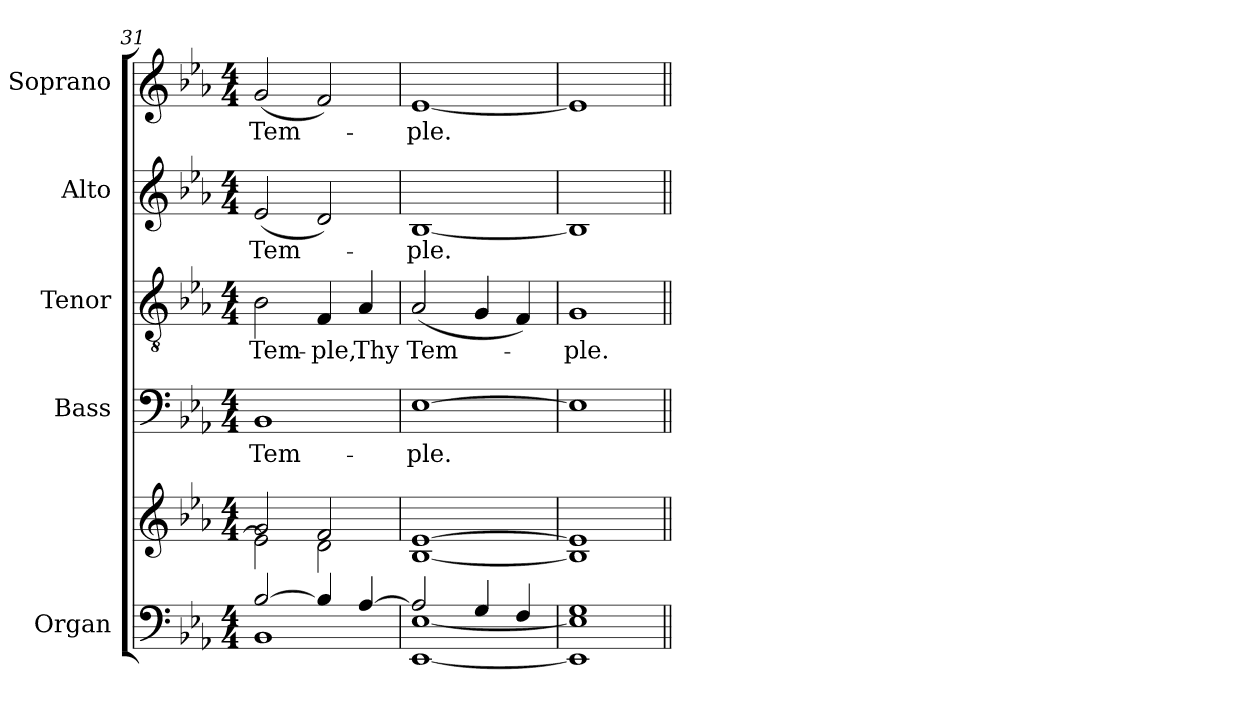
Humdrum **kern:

**kern	**kern	**kern	**text	**kern	**text	**kern	**text	**kern	**text
*part5	*part5	*part4	*part4	*part3	*part3	*part2	*part2	*part1	*part1
*staff6	*staff5	*staff4	*staff4	*staff3	*staff3	*staff2	*staff2	*staff1	*staff1
*I"Organ	*	*I"Bass	*	*I"Tenor	*	*I"Alto	*	*I"Soprano	*
*I'Org.	*	*I'B.	*	*I'T.	*	*I'A.	*	*I'S.	*
*clefF4	*clefG2	*clefF4	*	*clefGv2	*	*clefG2	*	*clefG2	*
*	*	*	*	*ITrd7c12	*	*	*	*	*
*k[b-e-a-]	*k[b-e-a-]	*k[b-e-a-]	*	*k[b-e-a-]	*	*k[b-e-a-]	*	*k[b-e-a-]	*
*E-:	*E-:	*E-:	*	*E-:	*	*E-:	*	*E-:	*
*M4/4	*M4/4	*M4/4	*	*M4/4	*	*M4/4	*	*M4/4	*
=31	=31	=31	=31	=31	=31	=31	=31	=31	=31
*^	*^	*	*	*	*	*	*	*	*
!	!	!	!	!	!LO:LY:b:color=#000000	!	!	!	!	!	!
!	!	!	!	!	!	!	!LO:LY:b:color=#000000	!	!	!	!
!	!	!	!	!	!	!	!	!	!LO:LY:b:color=#000000	!	!
!	!	!	!	!	!	!	!	!	!	!	!LO:LY:b:color=#000000
[2B-i/	1BB-i	2gi/	2e-i\]	1BB-i	Tem-	2BB-i\	Tem-	(2e-i/	Tem-	(2gi/	Tem-
!	!	!	!	!	!	!	!LO:LY:b:color=#000000	!	!	!	!
4B-i/]	.	2fi/	2di\	.	.	4FFi/	-ple,	2di/)	.	2fi/)	.
!	!	!	!	!	!	!	!LO:LY:b:color=#000000	!	!	!	!
[4A-i/	.	.	.	.	.	4AA-i/	Thy	.	.	.	.
*	*	*v	*v	*	*	*	*	*	*	*	*
=32	=32	=32	=32	=32	=32	=32	=32	=32	=32	=32
!	!	!	!	!LO:LY:b:color=#000000	!	!	!	!	!	!
!	!	!	!	!	!	!LO:LY:b:color=#000000	!	!	!	!
!	!	!	!	!	!	!	!	!LO:LY:b:color=#000000	!	!
!	!	!	!	!	!	!	!	!	!	!LO:LY:b:color=#000000
2A-i/]	[1EE-i [1E-i	[1B-i [1e-i	[1E-i	-ple.	(2AA-i/	Tem-	[1B-i	-ple.	[1e-i	-ple.
4Gi/	.	.	.	.	4GGi/	.	.	.	.	.
4Fi/	.	.	.	.	4FFi/)	.	.	.	.	.
*v	*v	*	*	*	*	*	*	*	*	*
=33	=33	=33	=33	=33	=33	=33	=33	=33	=33
!	!	!	!	!	!LO:LY:b:color=#000000	!	!	!	!
1EE-i] 1E-i] 1Gi	1B-i] 1e-i]	1E-i]	.	1GGi	-ple.	1B-i]	.	1e-i]	.
=||	=||	=||	=||	=||	=||	=||	=||	=||	=||
*-	*-	*-	*-	*-	*-	*-	*-	*-	*-
